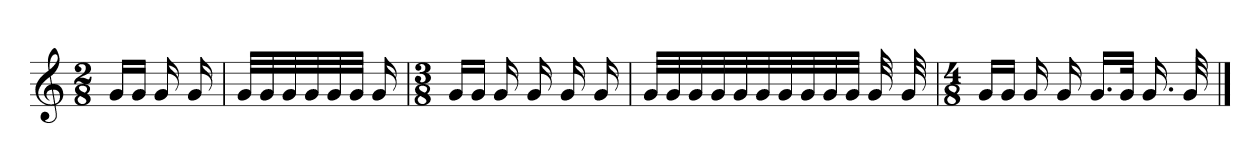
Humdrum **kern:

**kern
*part1
*staff1
*clefG2
*k[]
*C:
*M2/8
=1
16gLL
16gJJ
16g
16g
=2
32gLLL
32g
32g
32g
32g
32gJJJ
16g
=3
*M3/8
16gLL
16gJJ
16g
16g
16g
16g
=4
32gLLL
32g
32g
32g
32g
32g
32g
32g
32g
32gJJJ
32g
32g
=5
*M4/8
16gLL
16gJJ
16g
16g
16.gLL
32gJJk
16.g
32g
==
*-
